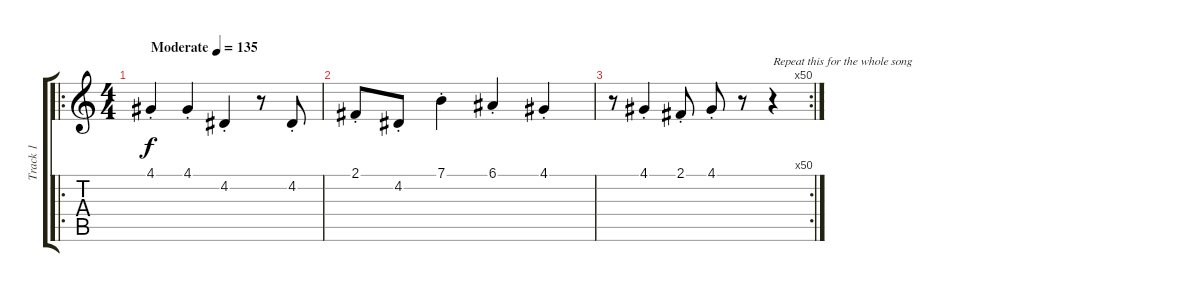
\track ("Track 1" "Track 1") {instrument xylophone}
\staff {score tabs}
\tuning (E4 B3 G3 D3 A2 E2) {hide}
\ro
\ts (4 4)
\tempo (135 "Moderate")
\clef g2
\ks c
4.1{st}.4{dy f instrument xylophone} 4.1{st}.4 4.2{st}.4 r.8 4.2{st}.8 |
2.1{st}.8 4.2{st}.8 7.1{st}.4 6.1{st}.4 4.1{st}.4 |
\rc 50
r.8 4.1{st}.4 2.1{st}.8 4.1{st}.8 r.8 r.4{txt "Repeat this for the whole song"}
